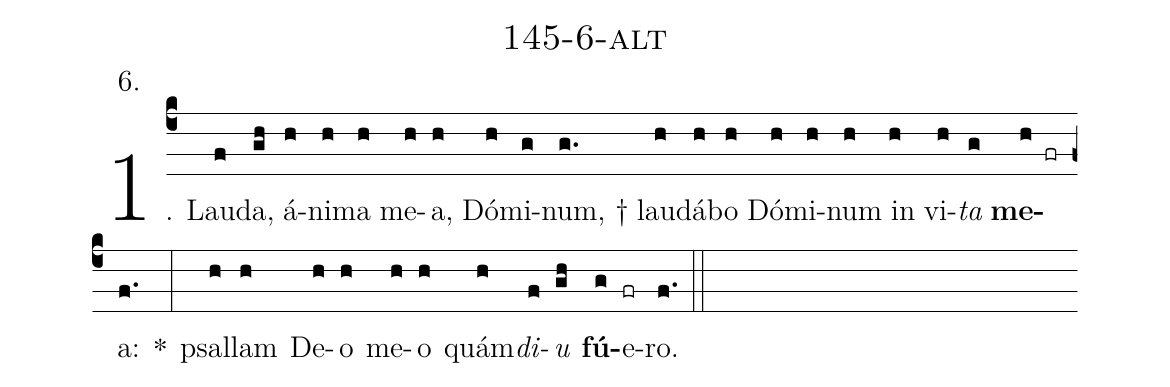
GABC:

name: 145-6-alt;
annotation: 6.;
%%
(c4)1. Lau(f)da,(gh) á(h)ni(h)ma(h) me(h)a,(h) Dó(h)mi(g)num, †(g.) lau(h)dá(h)bo(h) Dó(h)mi(h)num(h) in(h) vi(h)<i>ta</i>(g) <b>me</b>(h fr)a:(f.) *(:) psal(h)lam(h) De(h)o(h) me(h)o(h) quám(h)<i>di</i>(f)<i>u</i>(gh) <b>fú</b>(g)e(fr)ro.(f.) (::)
